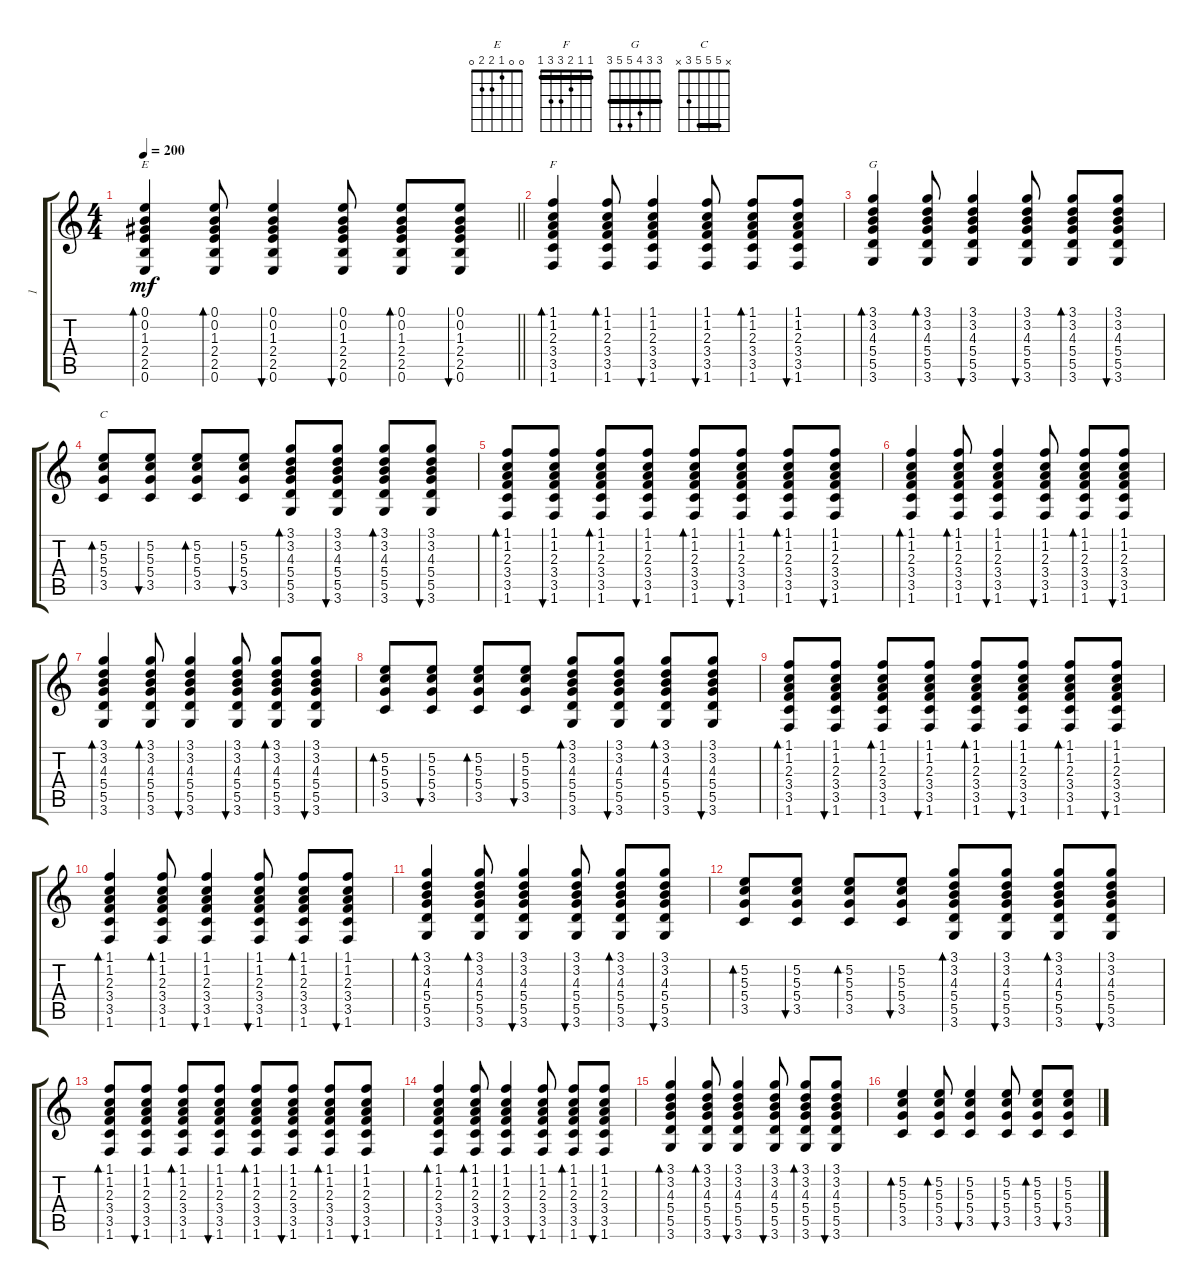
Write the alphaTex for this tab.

\track ("1" "1") {instrument distortionguitar}
\staff {score tabs}
\tuning (E4 B3 G3 D3 A2 E2) {hide}
\chord ("E" 0 0 1 2 2 0)
\chord ("F" 1 1 2 3 3 1) {barre 1}
\chord ("G" 3 3 4 5 5 3) {barre 3}
\chord ("C" x 5 5 5 3 x) {barre 5}
\ts (4 4)
\tempo 200
\clef g2
\barLineRight lightlight
\ks c
(0.1 0.2 1.3 2.4 2.5 0.6).4{bd 30 ch "E" dy mf} (0.1 0.2 1.3 2.4 2.5 0.6).8{bd 30} (0.1 0.2 1.3 2.4 2.5 0.6).4{bu 30} (0.1 0.2 1.3 2.4 2.5 0.6).8{bu 30} (0.1 0.2 1.3 2.4 2.5 0.6).8{bd 30} (0.1 0.2 1.3 2.4 2.5 0.6).8{bu 30} |
(1.1 1.2 2.3 3.4 3.5 1.6).4{bd 30 ch "F"} (1.1 1.2 2.3 3.4 3.5 1.6).8{bd 30} (1.1 1.2 2.3 3.4 3.5 1.6).4{bu 30} (1.1 1.2 2.3 3.4 3.5 1.6).8{bu 30} (1.1 1.2 2.3 3.4 3.5 1.6).8{bd 30} (1.1 1.2 2.3 3.4 3.5 1.6).8{bu 30} |
(3.1 3.2 4.3 5.4 5.5 3.6).4{bd 30 ch "G"} (3.1 3.2 4.3 5.4 5.5 3.6).8{bd 30} (3.1 3.2 4.3 5.4 5.5 3.6).4{bu 30} (3.1 3.2 4.3 5.4 5.5 3.6).8{bu 30} (3.1 3.2 4.3 5.4 5.5 3.6).8{bd 30} (3.1 3.2 4.3 5.4 5.5 3.6).8{bu 30} |
(5.2 5.3 5.4 3.5).8{bd 30 ch "C"} (5.2 5.3 5.4 3.5).8{bu 30} (5.2 5.3 5.4 3.5).8{bd 30} (5.2 5.3 5.4 3.5).8{bu 30} (3.1 3.2 4.3 5.4 5.5 3.6).8{bd 30} (3.1 3.2 4.3 5.4 5.5 3.6).8{bu 30} (3.1 3.2 4.3 5.4 5.5 3.6).8{bd 30} (3.1 3.2 4.3 5.4 5.5 3.6).8{bu 30} |
(1.1 1.2 2.3 3.4 3.5 1.6).8{bd 30} (1.1 1.2 2.3 3.4 3.5 1.6).8{bu 30} (1.1 1.2 2.3 3.4 3.5 1.6).8{bd 30} (1.1 1.2 2.3 3.4 3.5 1.6).8{bu 30} (1.1 1.2 2.3 3.4 3.5 1.6).8{bd 30} (1.1 1.2 2.3 3.4 3.5 1.6).8{bu 30} (1.1 1.2 2.3 3.4 3.5 1.6).8{bd 30} (1.1 1.2 2.3 3.4 3.5 1.6).8{bu 30} |
(1.1 1.2 2.3 3.4 3.5 1.6).4{bd 30} (1.1 1.2 2.3 3.4 3.5 1.6).8{bd 30} (1.1 1.2 2.3 3.4 3.5 1.6).4{bu 30} (1.1 1.2 2.3 3.4 3.5 1.6).8{bu 30} (1.1 1.2 2.3 3.4 3.5 1.6).8{bd 30} (1.1 1.2 2.3 3.4 3.5 1.6).8{bu 30} |
(3.1 3.2 4.3 5.4 5.5 3.6).4{bd 30} (3.1 3.2 4.3 5.4 5.5 3.6).8{bd 30} (3.1 3.2 4.3 5.4 5.5 3.6).4{bu 30} (3.1 3.2 4.3 5.4 5.5 3.6).8{bu 30} (3.1 3.2 4.3 5.4 5.5 3.6).8{bd 30} (3.1 3.2 4.3 5.4 5.5 3.6).8{bu 30} |
(5.2 5.3 5.4 3.5).8{bd 30} (5.2 5.3 5.4 3.5).8{bu 30} (5.2 5.3 5.4 3.5).8{bd 30} (5.2 5.3 5.4 3.5).8{bu 30} (3.1 3.2 4.3 5.4 5.5 3.6).8{bd 30} (3.1 3.2 4.3 5.4 5.5 3.6).8{bu 30} (3.1 3.2 4.3 5.4 5.5 3.6).8{bd 30} (3.1 3.2 4.3 5.4 5.5 3.6).8{bu 30} |
(1.1 1.2 2.3 3.4 3.5 1.6).8{bd 30} (1.1 1.2 2.3 3.4 3.5 1.6).8{bu 30} (1.1 1.2 2.3 3.4 3.5 1.6).8{bd 30} (1.1 1.2 2.3 3.4 3.5 1.6).8{bu 30} (1.1 1.2 2.3 3.4 3.5 1.6).8{bd 30} (1.1 1.2 2.3 3.4 3.5 1.6).8{bu 30} (1.1 1.2 2.3 3.4 3.5 1.6).8{bd 30} (1.1 1.2 2.3 3.4 3.5 1.6).8{bu 30} |
(1.1 1.2 2.3 3.4 3.5 1.6).4{bd 30} (1.1 1.2 2.3 3.4 3.5 1.6).8{bd 30} (1.1 1.2 2.3 3.4 3.5 1.6).4{bu 30} (1.1 1.2 2.3 3.4 3.5 1.6).8{bu 30} (1.1 1.2 2.3 3.4 3.5 1.6).8{bd 30} (1.1 1.2 2.3 3.4 3.5 1.6).8{bu 30} |
(3.1 3.2 4.3 5.4 5.5 3.6).4{bd 30} (3.1 3.2 4.3 5.4 5.5 3.6).8{bd 30} (3.1 3.2 4.3 5.4 5.5 3.6).4{bu 30} (3.1 3.2 4.3 5.4 5.5 3.6).8{bu 30} (3.1 3.2 4.3 5.4 5.5 3.6).8{bd 30} (3.1 3.2 4.3 5.4 5.5 3.6).8{bu 30} |
(5.2 5.3 5.4 3.5).8{bd 30} (5.2 5.3 5.4 3.5).8{bu 30} (5.2 5.3 5.4 3.5).8{bd 30} (5.2 5.3 5.4 3.5).8{bu 30} (3.1 3.2 4.3 5.4 5.5 3.6).8{bd 30} (3.1 3.2 4.3 5.4 5.5 3.6).8{bu 30} (3.1 3.2 4.3 5.4 5.5 3.6).8{bd 30} (3.1 3.2 4.3 5.4 5.5 3.6).8{bu 30} |
(1.1 1.2 2.3 3.4 3.5 1.6).8{bd 30} (1.1 1.2 2.3 3.4 3.5 1.6).8{bu 30} (1.1 1.2 2.3 3.4 3.5 1.6).8{bd 30} (1.1 1.2 2.3 3.4 3.5 1.6).8{bu 30} (1.1 1.2 2.3 3.4 3.5 1.6).8{bd 30} (1.1 1.2 2.3 3.4 3.5 1.6).8{bu 30} (1.1 1.2 2.3 3.4 3.5 1.6).8{bd 30} (1.1 1.2 2.3 3.4 3.5 1.6).8{bu 30} |
(1.1 1.2 2.3 3.4 3.5 1.6).4{bd 30} (1.1 1.2 2.3 3.4 3.5 1.6).8{bd 30} (1.1 1.2 2.3 3.4 3.5 1.6).4{bu 30} (1.1 1.2 2.3 3.4 3.5 1.6).8{bu 30} (1.1 1.2 2.3 3.4 3.5 1.6).8{bd 30} (1.1 1.2 2.3 3.4 3.5 1.6).8{bu 30} |
(3.1 3.2 4.3 5.4 5.5 3.6).4{bd 30} (3.1 3.2 4.3 5.4 5.5 3.6).8{bd 30} (3.1 3.2 4.3 5.4 5.5 3.6).4{bu 30} (3.1 3.2 4.3 5.4 5.5 3.6).8{bu 30} (3.1 3.2 4.3 5.4 5.5 3.6).8{bd 30} (3.1 3.2 4.3 5.4 5.5 3.6).8{bu 30} |
(5.2 5.3 5.4 3.5).4{bd 30} (5.2 5.3 5.4 3.5).8{bd 30} (5.2 5.3 5.4 3.5).4{bu 30} (5.2 5.3 5.4 3.5).8{bu 30} (5.2 5.3 5.4 3.5).8{bd 30} (5.2 5.3 5.4 3.5).8{bu 30}
